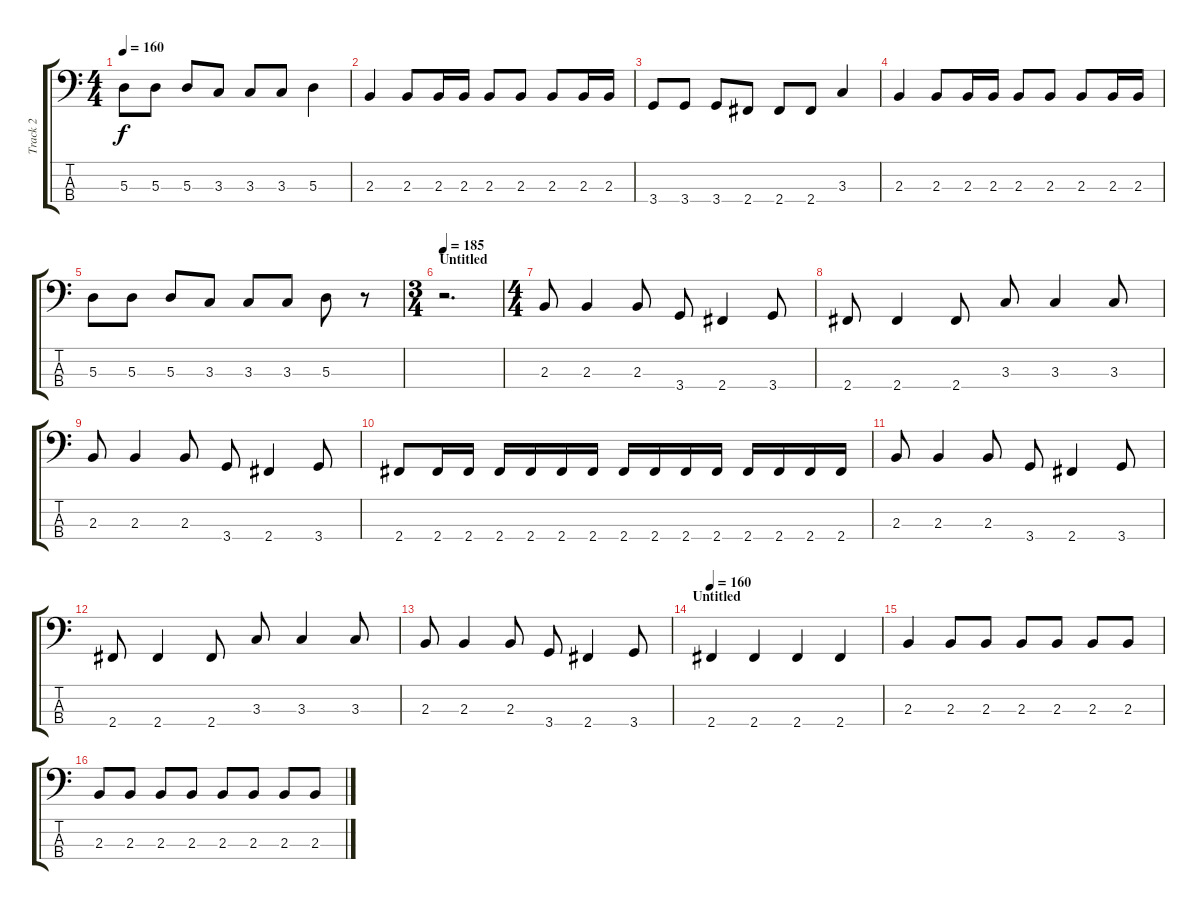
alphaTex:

\track ("Track 2" "Track 2") {instrument electricbasspick}
\staff {score tabs}
\tuning (G2 D2 A1 E1) {hide}
\ts (4 4)
\tempo 160
\clef f4
\ks c
5.3.8{dy f} 5.3.8 5.3.8 3.3.8 3.3.8 3.3.8 5.3.4 |
2.3.4 2.3.8 2.3.16 2.3.16 2.3.8 2.3.8 2.3.8 2.3.16 2.3.16 |
3.4.8 3.4.8 3.4.8 2.4.8 2.4.8 2.4.8 3.3.4 |
2.3.4 2.3.8 2.3.16 2.3.16 2.3.8 2.3.8 2.3.8 2.3.16 2.3.16 |
5.3.8 5.3.8 5.3.8 3.3.8 3.3.8 3.3.8 5.3.8 r.8 |
\ts (3 4)
\section ("" "Untitled")
\tempo 185
r.2{d} |
\ts (4 4)
2.3.8 2.3.4 2.3.8 3.4.8 2.4.4 3.4.8 |
2.4.8 2.4.4 2.4.8 3.3.8 3.3.4 3.3.8 |
2.3.8 2.3.4 2.3.8 3.4.8 2.4.4 3.4.8 |
2.4.8 2.4.16 2.4.16 2.4.16 2.4.16 2.4.16 2.4.16 2.4.16 2.4.16 2.4.16 2.4.16 2.4.16 2.4.16 2.4.16 2.4.16 |
2.3.8 2.3.4 2.3.8 3.4.8 2.4.4 3.4.8 |
2.4.8 2.4.4 2.4.8 3.3.8 3.3.4 3.3.8 |
2.3.8 2.3.4 2.3.8 3.4.8 2.4.4 3.4.8 |
\section ("" "Untitled")
\tempo 160
2.4.4 2.4.4 2.4.4 2.4.4 |
2.3.4 2.3.8 2.3.8 2.3.8 2.3.8 2.3.8 2.3.8 |
2.3.8 2.3.8 2.3.8 2.3.8 2.3.8 2.3.8 2.3.8 2.3.8
